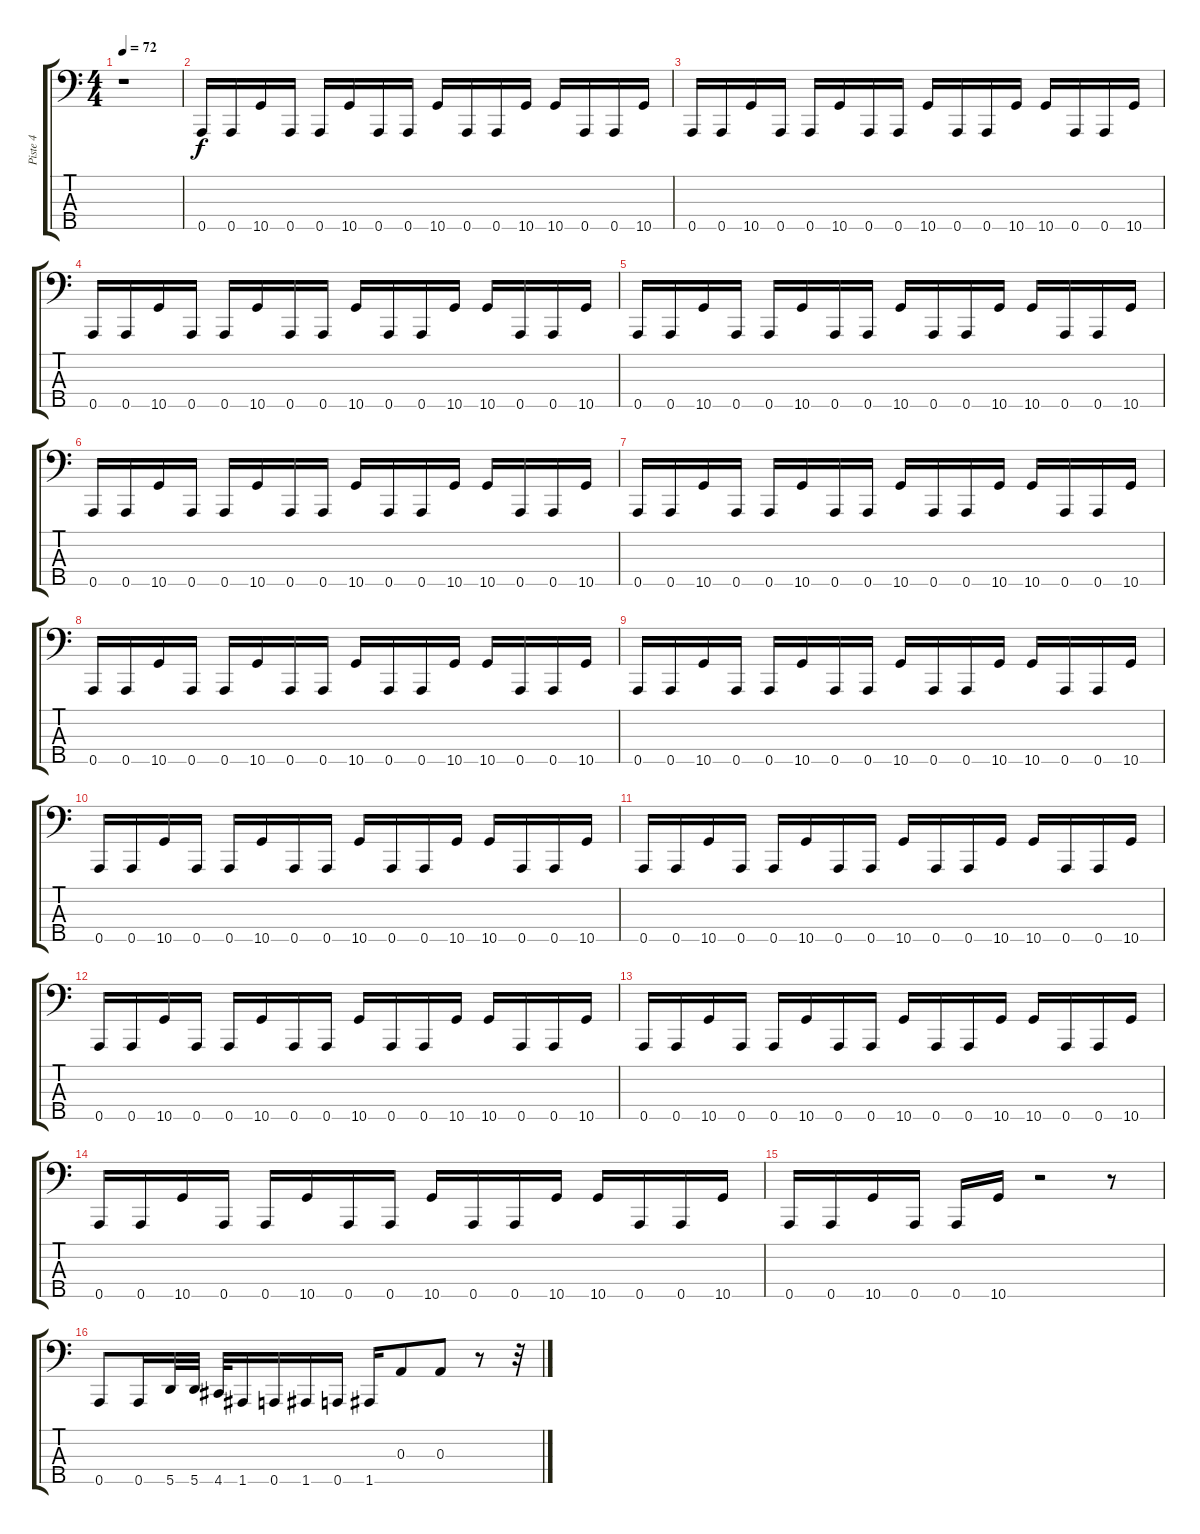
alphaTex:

\track ("Piste 4" "Piste 4") {instrument electricbassfinger}
\staff {score tabs}
\tuning (G2 D2 A1 E1 A0) {hide}
\ts (4 4)
\tempo 72
\clef f4
\ks c
r.1{dy f instrument electricbassfinger} |
0.5.16 0.5.16 10.5.16 0.5.16 0.5.16 10.5.16 0.5.16 0.5.16 10.5.16 0.5.16 0.5.16 10.5.16 10.5.16 0.5.16 0.5.16 10.5.16 |
0.5.16 0.5.16 10.5.16 0.5.16 0.5.16 10.5.16 0.5.16 0.5.16 10.5.16 0.5.16 0.5.16 10.5.16 10.5.16 0.5.16 0.5.16 10.5.16 |
0.5.16 0.5.16 10.5.16 0.5.16 0.5.16 10.5.16 0.5.16 0.5.16 10.5.16 0.5.16 0.5.16 10.5.16 10.5.16 0.5.16 0.5.16 10.5.16 |
0.5.16 0.5.16 10.5.16 0.5.16 0.5.16 10.5.16 0.5.16 0.5.16 10.5.16 0.5.16 0.5.16 10.5.16 10.5.16 0.5.16 0.5.16 10.5.16 |
0.5.16 0.5.16 10.5.16 0.5.16 0.5.16 10.5.16 0.5.16 0.5.16 10.5.16 0.5.16 0.5.16 10.5.16 10.5.16 0.5.16 0.5.16 10.5.16 |
0.5.16 0.5.16 10.5.16 0.5.16 0.5.16 10.5.16 0.5.16 0.5.16 10.5.16 0.5.16 0.5.16 10.5.16 10.5.16 0.5.16 0.5.16 10.5.16 |
0.5.16 0.5.16 10.5.16 0.5.16 0.5.16 10.5.16 0.5.16 0.5.16 10.5.16 0.5.16 0.5.16 10.5.16 10.5.16 0.5.16 0.5.16 10.5.16 |
0.5.16 0.5.16 10.5.16 0.5.16 0.5.16 10.5.16 0.5.16 0.5.16 10.5.16 0.5.16 0.5.16 10.5.16 10.5.16 0.5.16 0.5.16 10.5.16 |
0.5.16 0.5.16 10.5.16 0.5.16 0.5.16 10.5.16 0.5.16 0.5.16 10.5.16 0.5.16 0.5.16 10.5.16 10.5.16 0.5.16 0.5.16 10.5.16 |
0.5.16 0.5.16 10.5.16 0.5.16 0.5.16 10.5.16 0.5.16 0.5.16 10.5.16 0.5.16 0.5.16 10.5.16 10.5.16 0.5.16 0.5.16 10.5.16 |
0.5.16 0.5.16 10.5.16 0.5.16 0.5.16 10.5.16 0.5.16 0.5.16 10.5.16 0.5.16 0.5.16 10.5.16 10.5.16 0.5.16 0.5.16 10.5.16 |
0.5.16 0.5.16 10.5.16 0.5.16 0.5.16 10.5.16 0.5.16 0.5.16 10.5.16 0.5.16 0.5.16 10.5.16 10.5.16 0.5.16 0.5.16 10.5.16 |
0.5.16 0.5.16 10.5.16 0.5.16 0.5.16 10.5.16 0.5.16 0.5.16 10.5.16 0.5.16 0.5.16 10.5.16 10.5.16 0.5.16 0.5.16 10.5.16 |
0.5.16 0.5.16 10.5.16 0.5.16 0.5.16 10.5.16 r.2 r.8 |
0.5.8 0.5.16 5.5.32 5.5.32 4.5.32 1.5.16 0.5.16 1.5.16 0.5.16 1.5.16 0.3.8 0.3.8 r.8 r.32
